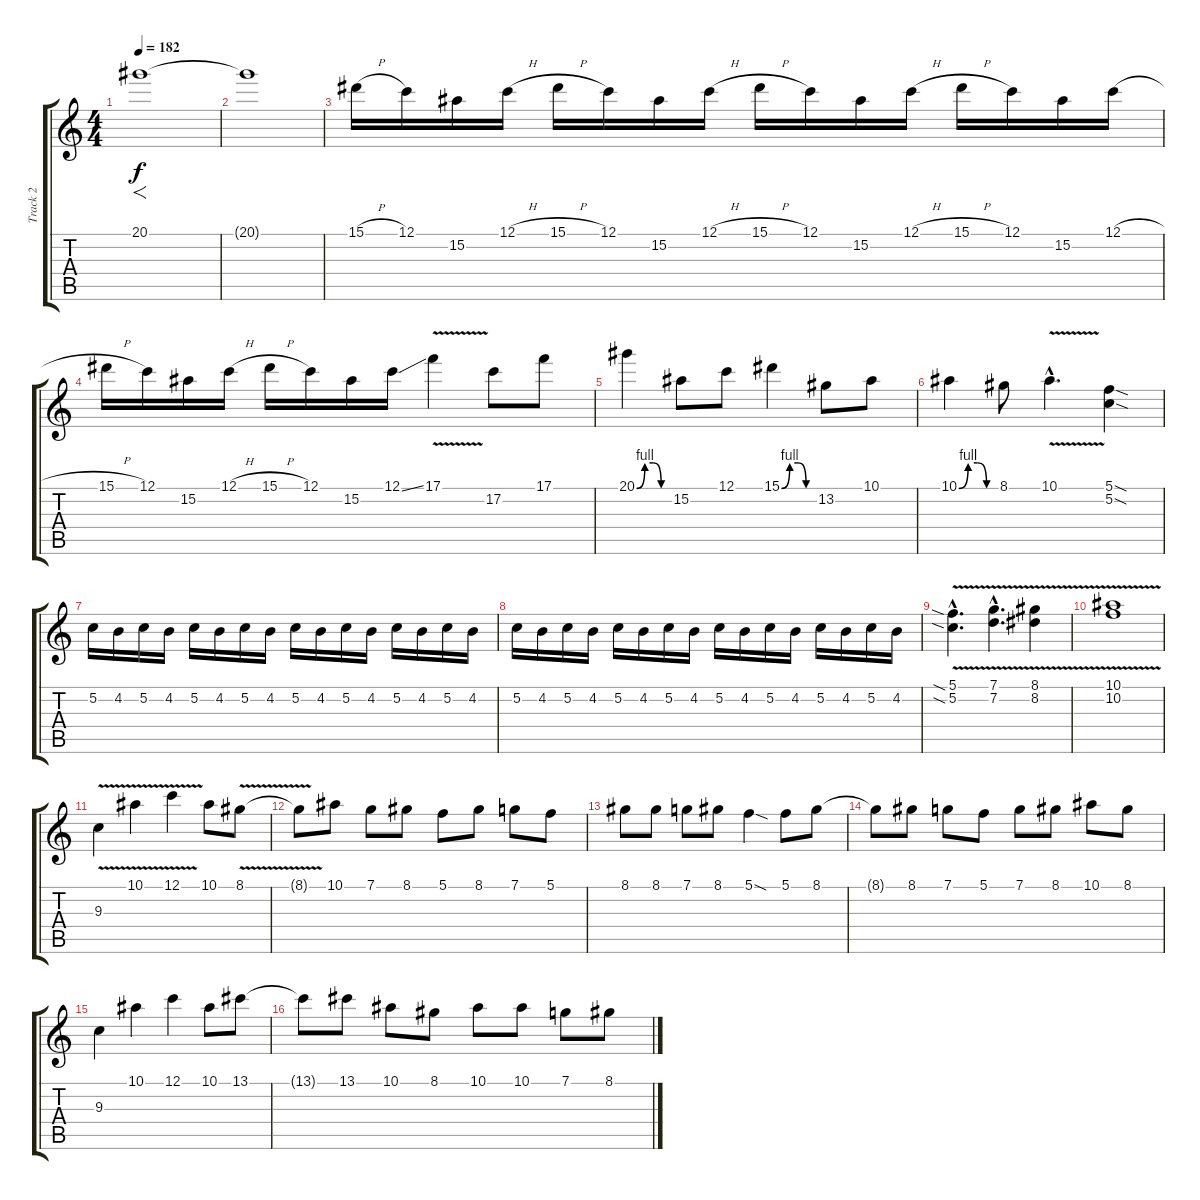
\track ("Track 2" "Track 2") {instrument distortionguitar}
\staff {score tabs}
\tuning (C4 G3 Eb3 Bb2 F2 C2) {hide}
\ts (4 4)
\tempo 182
\clef g2
\ks c
20.1.1{f dy f volume 14 balance 8} |
20.1{t}.1 |
15.1{h}.16 12.1.16 15.2.16 12.1{h}.16 15.1{h}.16 12.1.16 15.2.16 12.1{h}.16 15.1{h}.16 12.1.16 15.2.16 12.1{h}.16 15.1{h}.16 12.1.16 15.2.16 12.1{h}.16 |
15.1{h}.16 12.1.16 15.2.16 12.1{h}.16 15.1{h}.16 12.1.16 15.2.16 12.1{ss}.16 17.1{v}.4 17.2.8 17.1.8 |
20.1{be (custom 0 0 15 4 30 4 45 0 60 0)}.4 15.2.8 12.1.8 15.1{be (custom 0 0 15 4 30 4 45 0 60 0)}.4 13.2.8 10.1.8 |
10.1{be (custom 0 0 15 4 30 4 45 0 60 0)}.4 8.1.8 10.1{v hac}.4{d} (5.1{sod} 5.2{sod}).4 |
5.2.16 4.2.16 5.2.16 4.2.16 5.2.16 4.2.16 5.2.16 4.2.16 5.2.16 4.2.16 5.2.16 4.2.16 5.2.16 4.2.16 5.2.16 4.2.16 |
5.2.16 4.2.16 5.2.16 4.2.16 5.2.16 4.2.16 5.2.16 4.2.16 5.2.16 4.2.16 5.2.16 4.2.16 5.2.16 4.2.16 5.2.16 4.2.16 |
(5.1{v sia hac} 5.2{v sia hac}).4{d} (7.1{v hac} 7.2{v hac}).4{d} (8.1{v} 8.2{v}).4 |
(10.1{v} 10.2{v}).1 |
9.3{v}.4 10.1{v}.4 12.1{v}.4 10.1.8 8.1{v}.8 |
8.1{t}.8 10.1.8 7.1.8 8.1.8 5.1.8 8.1.8 7.1.8 5.1.8 |
8.1.8 8.1.8 7.1.8 8.1.8 5.1{sod}.4 5.1.8 8.1.8 |
8.1{t}.8 8.1.8 7.1.8 5.1.8 7.1.8 8.1.8 10.1.8 8.1.8 |
9.3.4 10.1.4 12.1.4 10.1.8 13.1.8 |
13.1{t}.8 13.1.8 10.1.8 8.1.8 10.1.8 10.1.8 7.1.8 8.1.8
